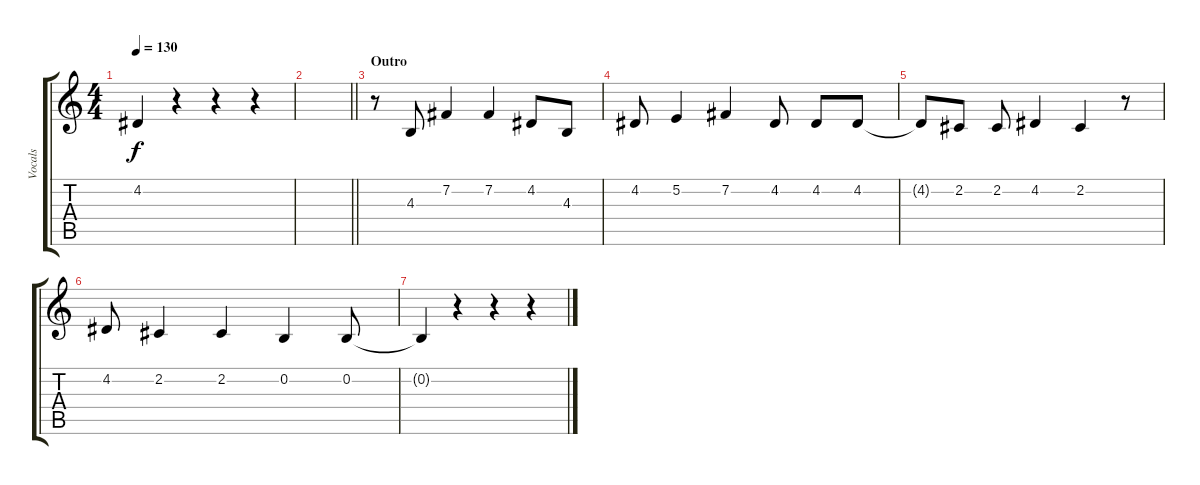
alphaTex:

\track ("Vocals" "Vocals") {instrument altosax}
\staff {score tabs}
\tuning (E4 B3 G3 D3 A2 E2) {hide}
\ts (4 4)
\tempo 130
\clef g2
\ks c
4.2{t}.4{dy f} r.4 r.4 r.4 |
\barLineRight lightlight
|
\section ("" "Outro")
r.8 4.3.8 7.2.4 7.2.4 4.2.8 4.3.8 |
4.2.8 5.2.4 7.2.4 4.2.8 4.2.8 4.2.8 |
4.2{t}.8 2.2.8 2.2.8 4.2.4 2.2.4 r.8 |
4.2.8 2.2.4 2.2.4 0.2.4 0.2.8 |
0.2{t}.4 r.4 r.4 r.4
